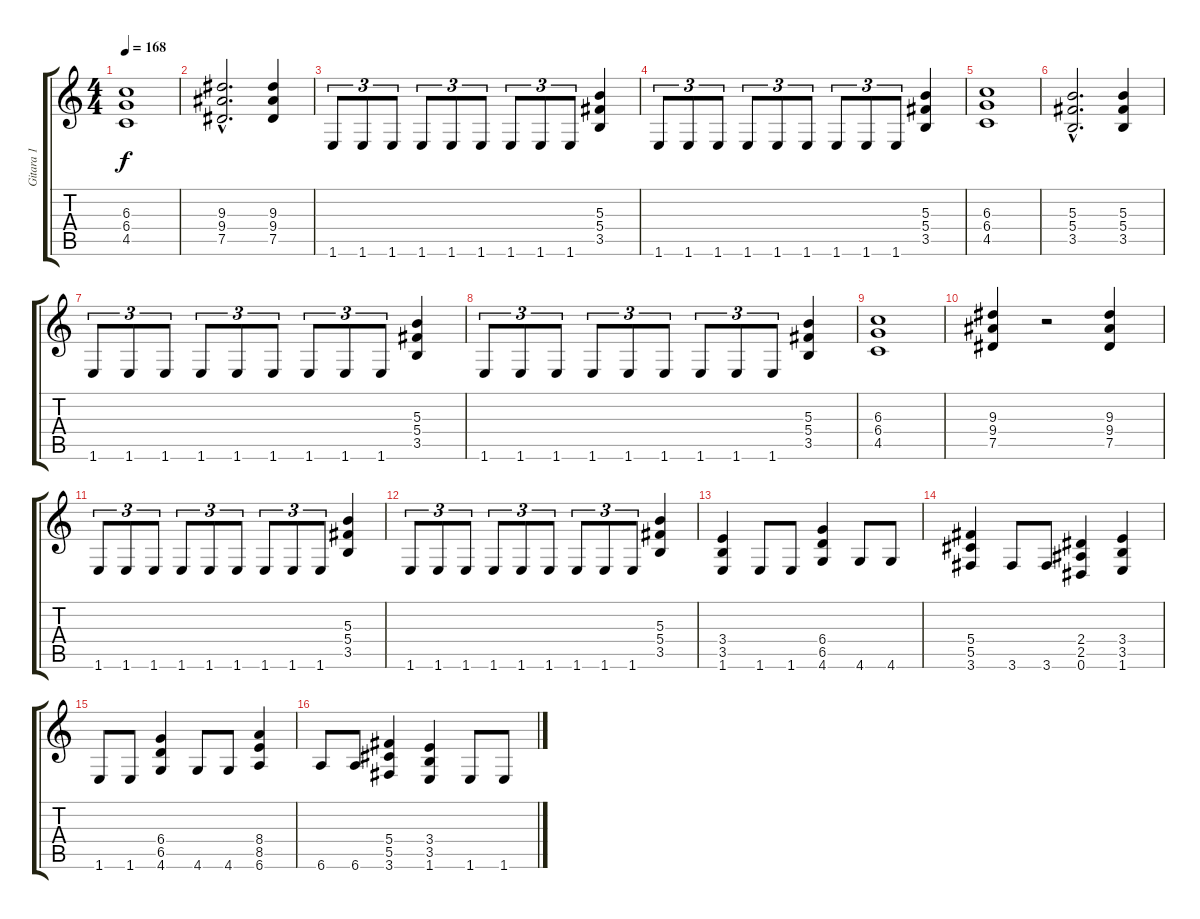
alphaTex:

\track ("Gitara 1" "Gitara 1") {instrument overdrivenguitar}
\staff {score tabs}
\tuning (Eb4 Bb3 Gb3 Db3 Ab2 Eb2) {hide}
\ts (4 4)
\tempo 168
\clef g2
\ks c
(6.3 6.4 4.5).1{dy f} |
(9.3{hac} 9.4{hac} 7.5{hac}).2{d} (9.3 9.4 7.5).4 |
1.6.8{tu (3 2)} 1.6.8{tu (3 2)} 1.6.8{tu (3 2)} 1.6.8{tu (3 2)} 1.6.8{tu (3 2)} 1.6.8{tu (3 2)} 1.6.8{tu (3 2)} 1.6.8{tu (3 2)} 1.6.8{tu (3 2)} (5.3 5.4 3.5).4 |
1.6.8{tu (3 2)} 1.6.8{tu (3 2)} 1.6.8{tu (3 2)} 1.6.8{tu (3 2)} 1.6.8{tu (3 2)} 1.6.8{tu (3 2)} 1.6.8{tu (3 2)} 1.6.8{tu (3 2)} 1.6.8{tu (3 2)} (5.3 5.4 3.5).4 |
(6.3 6.4 4.5).1 |
(5.3{hac} 5.4{hac} 3.5{hac}).2{d} (5.3 5.4 3.5).4 |
1.6.8{tu (3 2)} 1.6.8{tu (3 2)} 1.6.8{tu (3 2)} 1.6.8{tu (3 2)} 1.6.8{tu (3 2)} 1.6.8{tu (3 2)} 1.6.8{tu (3 2)} 1.6.8{tu (3 2)} 1.6.8{tu (3 2)} (5.3 5.4 3.5).4 |
1.6.8{tu (3 2)} 1.6.8{tu (3 2)} 1.6.8{tu (3 2)} 1.6.8{tu (3 2)} 1.6.8{tu (3 2)} 1.6.8{tu (3 2)} 1.6.8{tu (3 2)} 1.6.8{tu (3 2)} 1.6.8{tu (3 2)} (5.3 5.4 3.5).4 |
(6.3 6.4 4.5).1 |
(9.3 9.4 7.5).4 r.2 (9.3 9.4 7.5).4 |
1.6.8{tu (3 2)} 1.6.8{tu (3 2)} 1.6.8{tu (3 2)} 1.6.8{tu (3 2)} 1.6.8{tu (3 2)} 1.6.8{tu (3 2)} 1.6.8{tu (3 2)} 1.6.8{tu (3 2)} 1.6.8{tu (3 2)} (5.3 5.4 3.5).4 |
1.6.8{tu (3 2)} 1.6.8{tu (3 2)} 1.6.8{tu (3 2)} 1.6.8{tu (3 2)} 1.6.8{tu (3 2)} 1.6.8{tu (3 2)} 1.6.8{tu (3 2)} 1.6.8{tu (3 2)} 1.6.8{tu (3 2)} (5.3 5.4 3.5).4 |
(3.4 3.5 1.6).4 1.6.8 1.6.8 (6.4 6.5 4.6).4 4.6.8 4.6.8 |
(5.4 5.5 3.6).4 3.6.8 3.6.8 (2.4 2.5 0.6).4 (3.4 3.5 1.6).4 |
1.6.8 1.6.8 (6.4 6.5 4.6).4 4.6.8 4.6.8 (8.4 8.5 6.6).4 |
6.6.8 6.6.8 (5.4 5.5 3.6).4 (3.4 3.5 1.6).4 1.6.8 1.6.8
